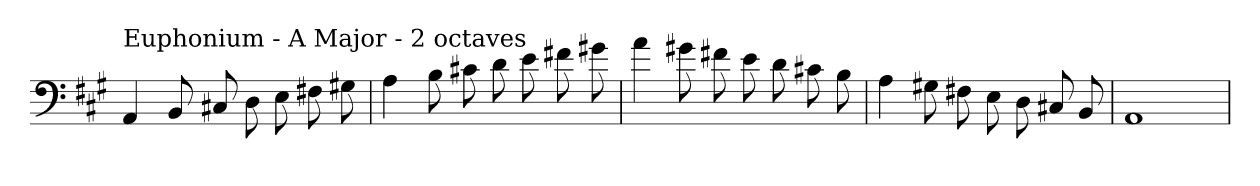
**kern
*part1
*staff1
*clefF4
*k[f#c#g#]
*A:
=
!LO:TX:a:t=Euphonium - A Major - 2 octaves
4AA
8BB
8C#X
8D
8E
8F#X
8G#X
=
4A
8B
8c#X
8d
8e
8f#X
8g#X
=
4a
8g#X
8f#X
8e
8d
8c#X
8B
=
4A
8G#X
8F#X
8E
8D
8C#X
8BB
=
1AA
=
*-
